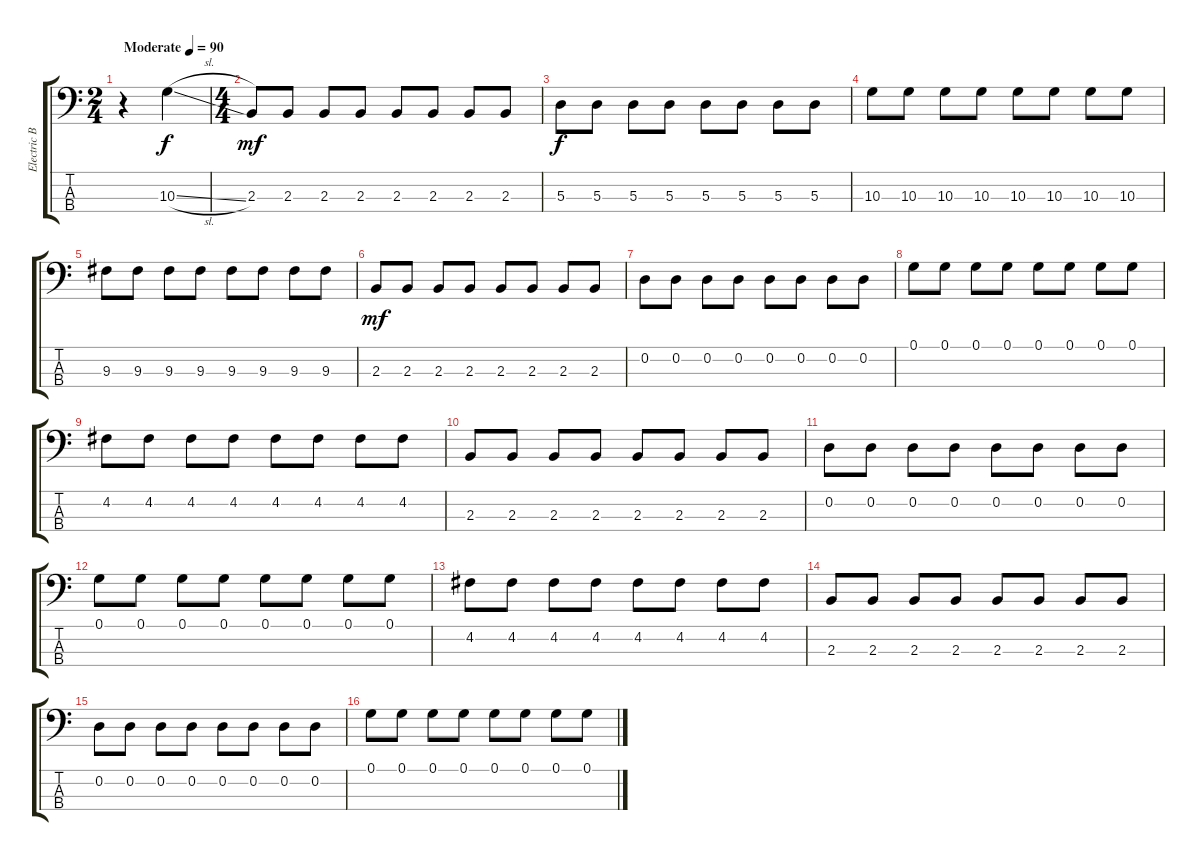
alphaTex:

\track ("Electric Bass" "Electric B") {instrument electricbassfinger}
\staff {score tabs}
\tuning (G2 D2 A1 E1) {hide}
\ts (2 4)
\tempo (90 "Moderate")
\clef f4
\ks c
r.4{dy f instrument electricbassfinger} 10.3{sl}.4 |
\ts (4 4)
2.3.8{dy mf} 2.3.8 2.3.8 2.3.8 2.3.8 2.3.8 2.3.8 2.3.8 |
5.3.8{dy f} 5.3.8 5.3.8 5.3.8 5.3.8 5.3.8 5.3.8 5.3.8 |
10.3.8 10.3.8 10.3.8 10.3.8 10.3.8 10.3.8 10.3.8 10.3.8 |
9.3.8 9.3.8 9.3.8 9.3.8 9.3.8 9.3.8 9.3.8 9.3.8 |
2.3.8{dy mf} 2.3.8 2.3.8 2.3.8 2.3.8 2.3.8 2.3.8 2.3.8 |
0.2.8 0.2.8 0.2.8 0.2.8 0.2.8 0.2.8 0.2.8 0.2.8 |
0.1.8 0.1.8 0.1.8 0.1.8 0.1.8 0.1.8 0.1.8 0.1.8 |
4.2.8 4.2.8 4.2.8 4.2.8 4.2.8 4.2.8 4.2.8 4.2.8 |
2.3.8 2.3.8 2.3.8 2.3.8 2.3.8 2.3.8 2.3.8 2.3.8 |
0.2.8 0.2.8 0.2.8 0.2.8 0.2.8 0.2.8 0.2.8 0.2.8 |
0.1.8 0.1.8 0.1.8 0.1.8 0.1.8 0.1.8 0.1.8 0.1.8 |
4.2.8 4.2.8 4.2.8 4.2.8 4.2.8 4.2.8 4.2.8 4.2.8 |
2.3.8 2.3.8 2.3.8 2.3.8 2.3.8 2.3.8 2.3.8 2.3.8 |
0.2.8 0.2.8 0.2.8 0.2.8 0.2.8 0.2.8 0.2.8 0.2.8 |
0.1.8 0.1.8 0.1.8 0.1.8 0.1.8 0.1.8 0.1.8 0.1.8
